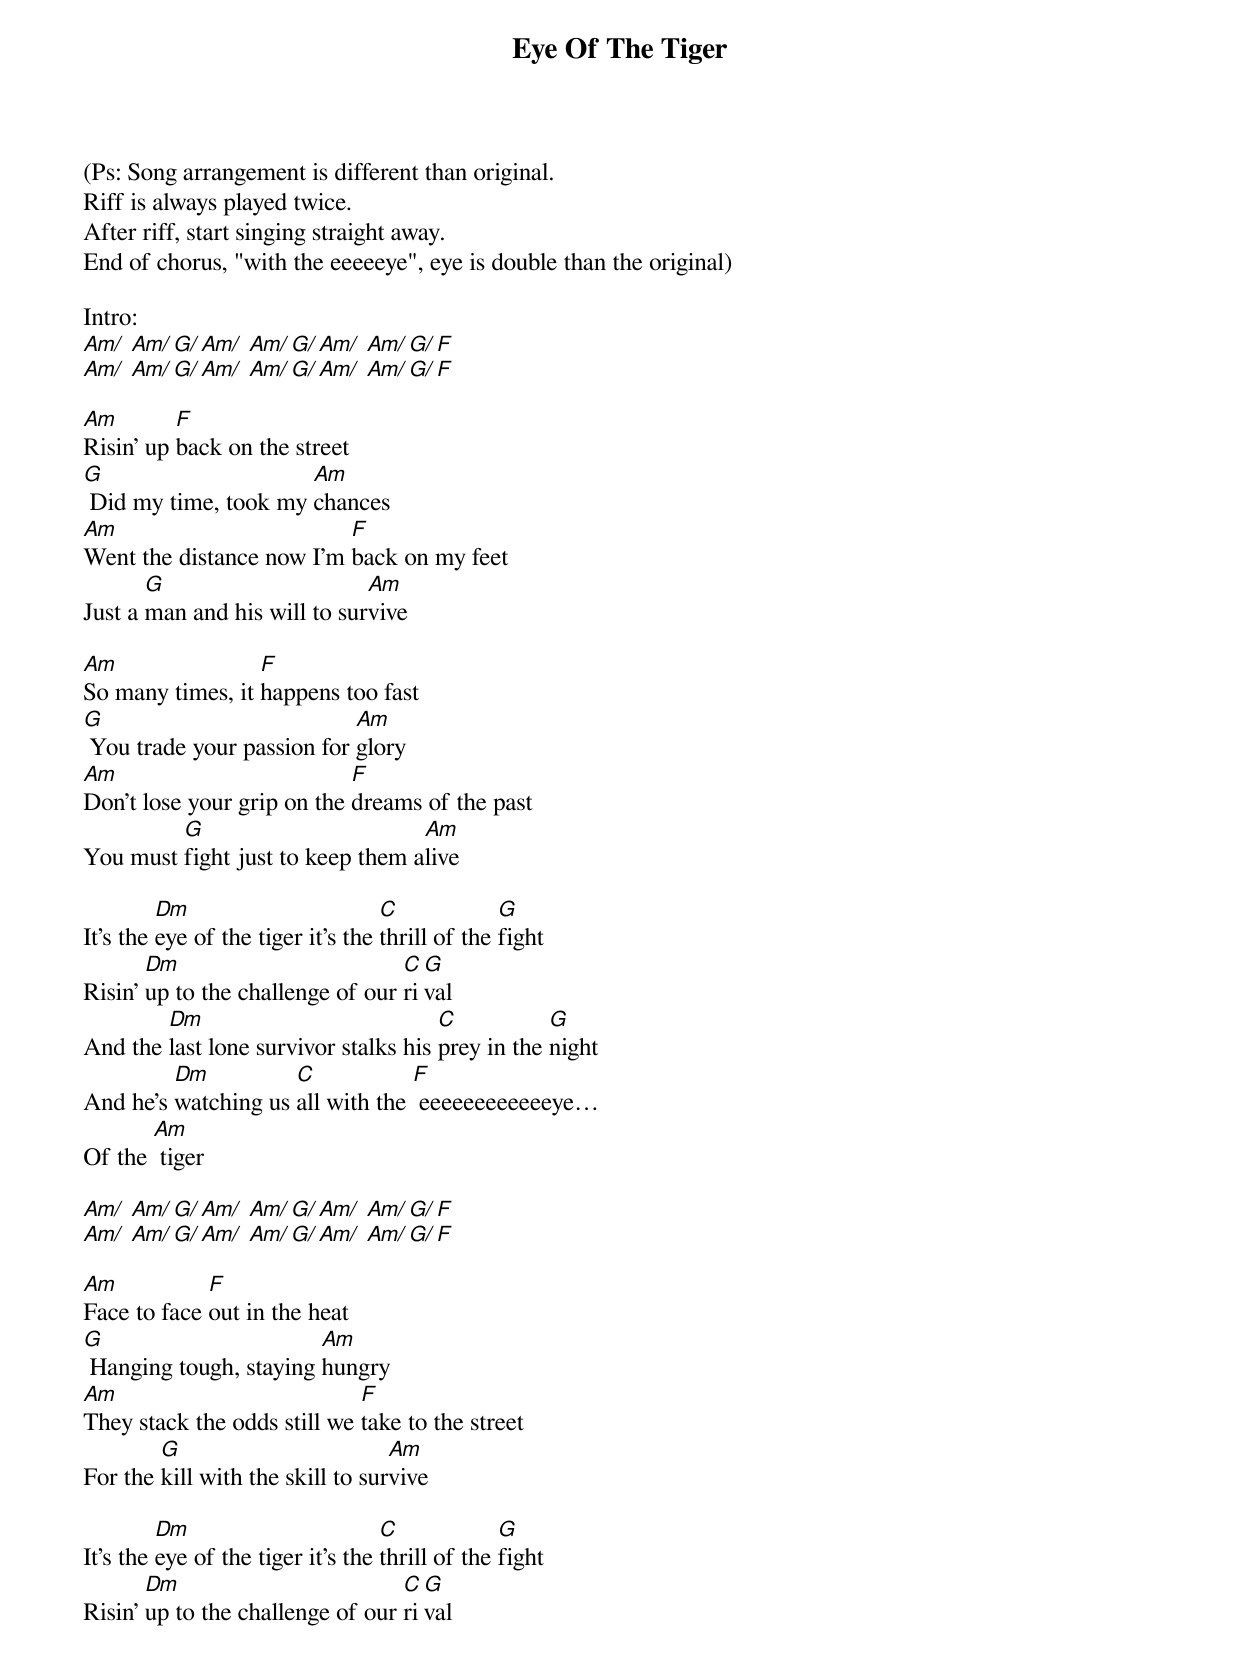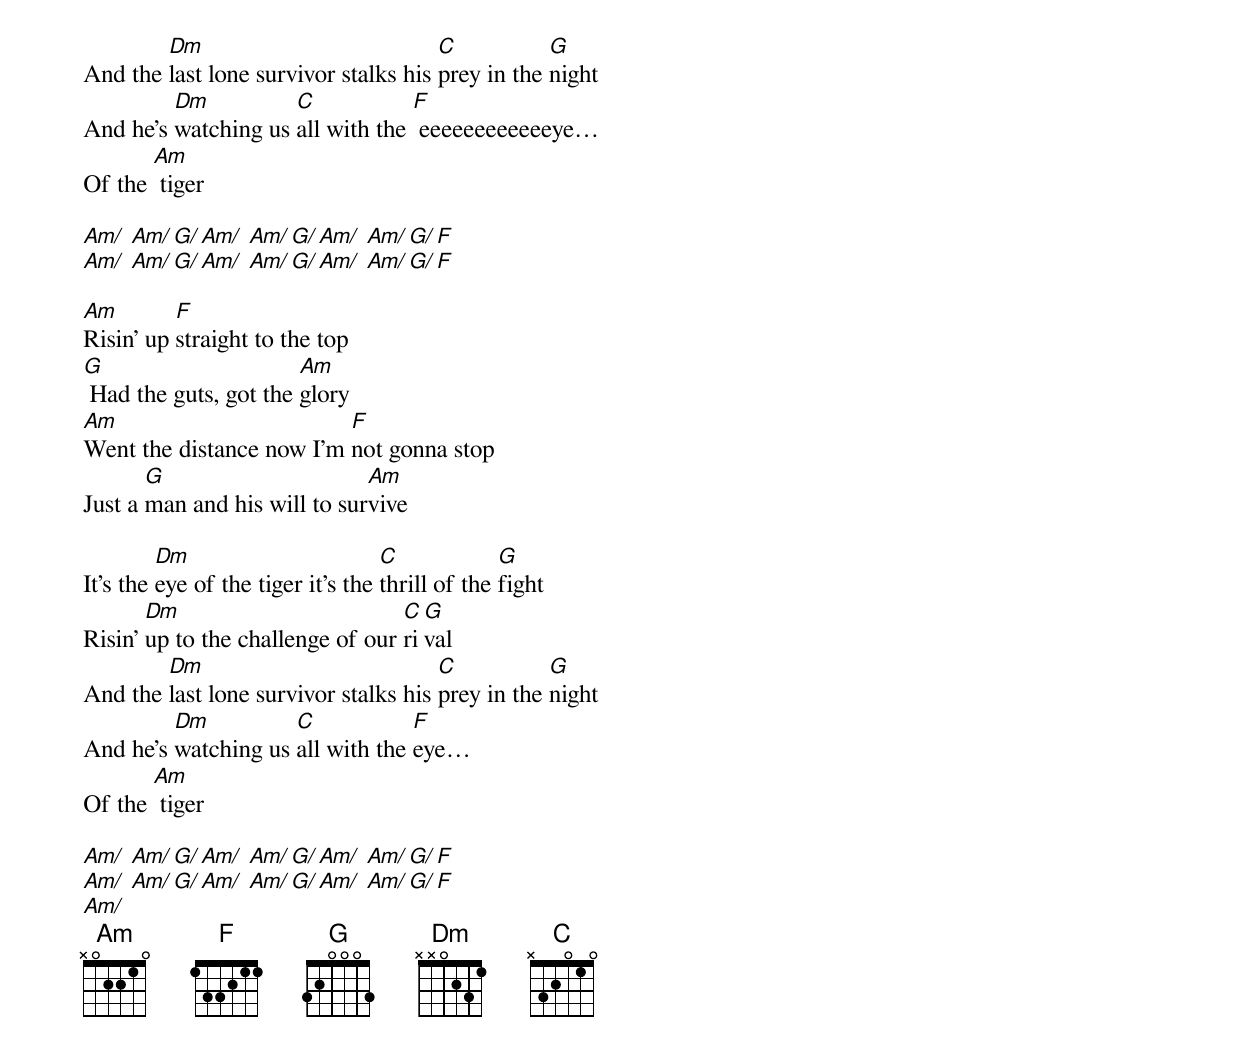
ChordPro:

{t: Eye Of The Tiger }
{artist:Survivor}
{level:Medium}

(Ps: Song arrangement is different than original.
Riff is always played twice.
After riff, start singing straight away.
End of chorus, "with the eeeeeye", eye is double than the original)

Intro:
[Am/] [Am/ G/ Am/] [Am/ G/ Am/] [Am/ G/ F]
[Am/] [Am/ G/ Am/] [Am/ G/ Am/] [Am/ G/ F]

[Am]Risin’ up [F]back on the street
[G] Did my time, took my [Am]chances
[Am]Went the distance now I’m [F]back on my feet
Just a [G]man and his will to sur[Am]vive

[Am]So many times, it [F]happens too fast
[G] You trade your passion for [Am]glory
[Am]Don’t lose your grip on the [F]dreams of the past
You must [G]fight just to keep them a[Am]live

It’s the [Dm]eye of the tiger it’s the [C]thrill of the [G]fight
Risin’ [Dm]up to the challenge of our [C]ri[G]val
And the [Dm]last lone survivor stalks his [C]prey in the [G]night
And he’s [Dm]watching us [C]all with the [F] eeeeeeeeeeeeye…
Of the [Am] tiger

[Am/] [Am/ G/ Am/] [Am/ G/ Am/] [Am/ G/ F]
[Am/] [Am/ G/ Am/] [Am/ G/ Am/] [Am/ G/ F]

[Am]Face to face [F]out in the heat
[G] Hanging tough, staying [Am]hungry
[Am]They stack the odds still we [F]take to the street
For the [G]kill with the skill to sur[Am]vive

It’s the [Dm]eye of the tiger it’s the [C]thrill of the [G]fight
Risin’ [Dm]up to the challenge of our [C]ri[G]val
And the [Dm]last lone survivor stalks his [C]prey in the [G]night
And he’s [Dm]watching us [C]all with the [F] eeeeeeeeeeeeye…
Of the [Am] tiger

[Am/] [Am/ G/ Am/] [Am/ G/ Am/] [Am/ G/ F]
[Am/] [Am/ G/ Am/] [Am/ G/ Am/] [Am/ G/ F]

[Am]Risin’ up [F]straight to the top
[G] Had the guts, got the [Am]glory
[Am]Went the distance now I’m [F]not gonna stop
Just a [G]man and his will to sur[Am]vive

It’s the [Dm]eye of the tiger it’s the [C]thrill of the [G]fight
Risin’ [Dm]up to the challenge of our [C]ri[G]val
And the [Dm]last lone survivor stalks his [C]prey in the [G]night
And he’s [Dm]watching us [C]all with the [F]eye…
Of the [Am] tiger

[Am/] [Am/ G/ Am/] [Am/ G/ Am/] [Am/ G/ F]
[Am/] [Am/ G/ Am/] [Am/ G/ Am/] [Am/ G/ F]
[Am/]
